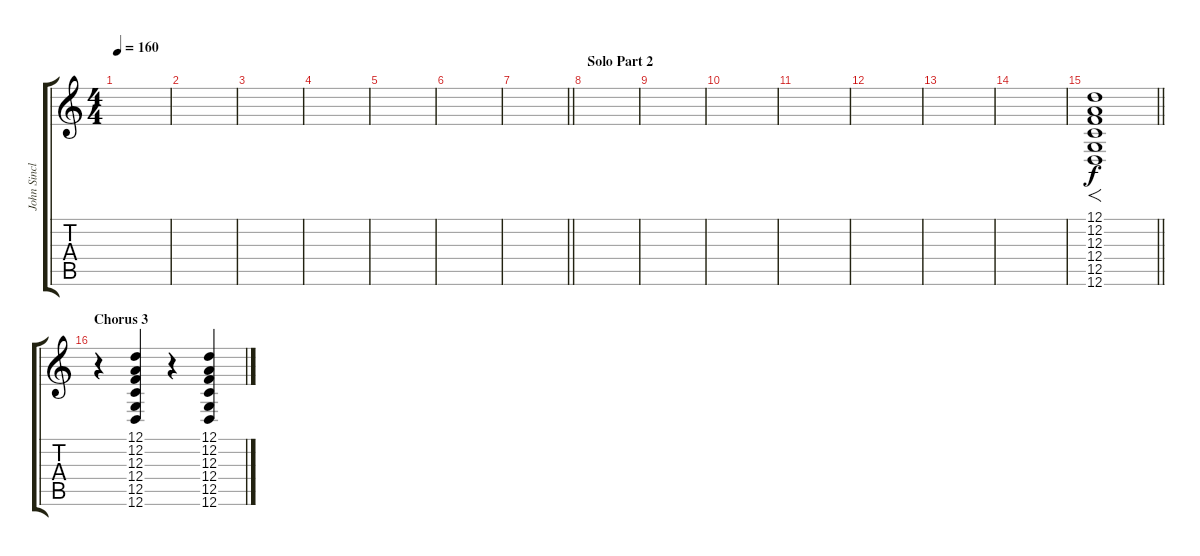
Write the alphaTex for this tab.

\track ("John Sinclair - Keyboards" "John Sincl") {instrument stringensemble1}
\staff {score tabs}
\tuning (D4 A3 F3 C3 G2 D2) {hide}
\ts (4 4)
\tempo 160
\clef g2
\ks c
|
|
|
|
|
|
\barLineRight lightlight
|
\section ("" "Solo Part 2")
|
|
|
|
|
|
|
\barLineRight lightlight
(12.1 12.2 12.3 12.4 12.5 12.6).1{f volume 16 instrument seashore} |
\section ("" "Chorus 3")
r.4{volume 12 instrument applause} (12.1 12.2 12.3 12.4 12.5 12.6).4 r.4 (12.1 12.2 12.3 12.4 12.5 12.6).4
